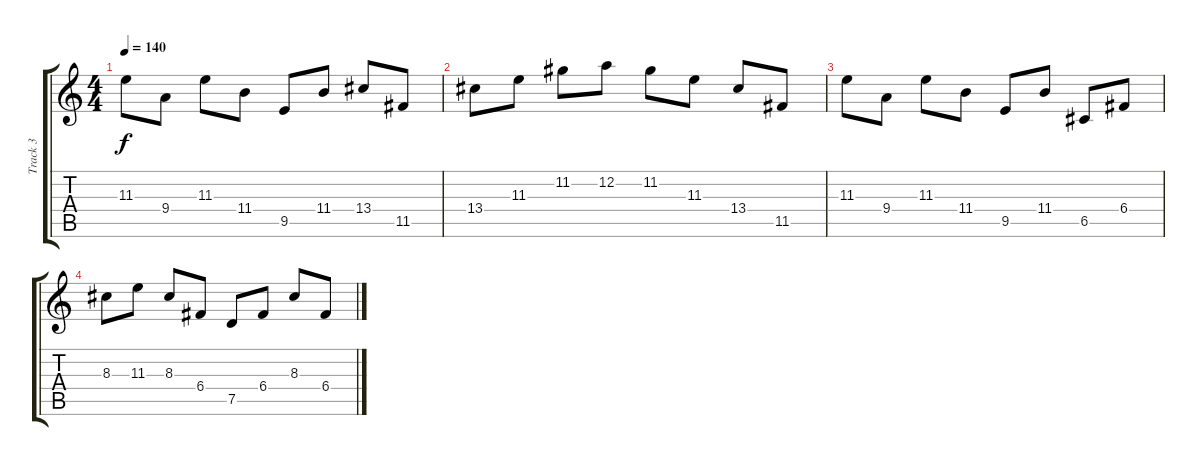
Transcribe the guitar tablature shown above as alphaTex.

\track ("Track 3" "Track 3") {instrument distortionguitar}
\staff {score tabs}
\tuning (D4 A3 F3 C3 G2 D2) {hide}
\ts (4 4)
\tempo 140
\clef g2
\ks c
11.3.8{dy f} 9.4.8 11.3.8 11.4.8 9.5.8 11.4.8 13.4.8 11.5.8 |
13.4.8 11.3.8 11.2.8 12.2.8 11.2.8 11.3.8 13.4.8 11.5.8 |
11.3.8 9.4.8 11.3.8 11.4.8 9.5.8 11.4.8 6.5.8 6.4.8 |
8.3.8 11.3.8 8.3.8 6.4.8 7.5.8 6.4.8 8.3.8 6.4.8
